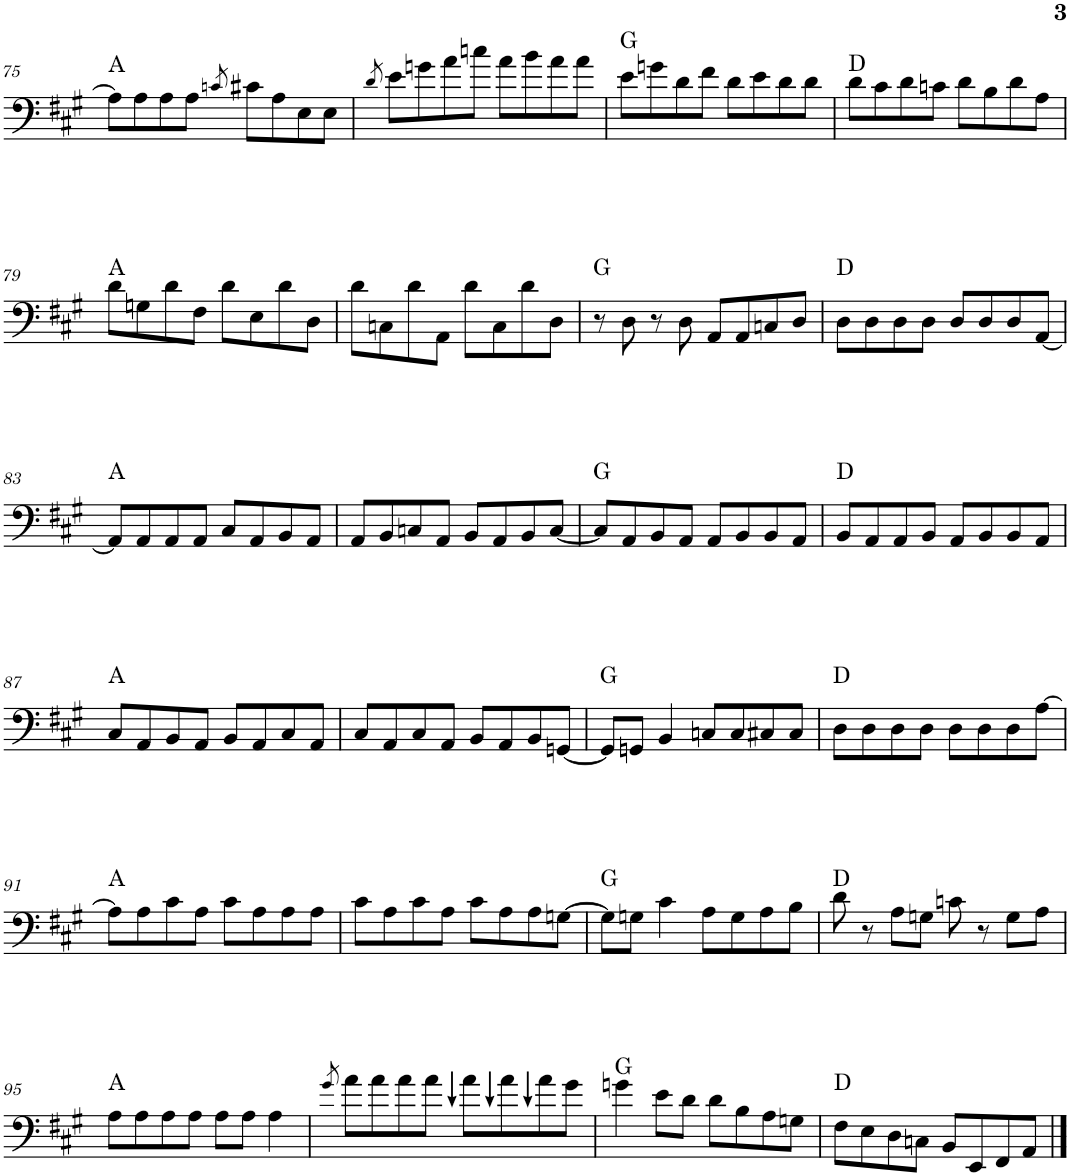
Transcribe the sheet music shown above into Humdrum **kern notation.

**kern	**harte
*part1	*part1
*staff1	*
*I"Bass Guitar	*
*I'B. Guit.	*
!!LO:PB:g=z
*clefF4	*
*Trd7c12	*
*k[f#c#g#]	*
*M4/4	*
=75	=75
8A\L]	A:maj
8A\	.
8A\	.
8A\J	.
8qcn/	.
8c#X\L	.
8A\	.
8E\	.
8E\J	.
=76	=76
8qd/	.
8e\L	.
8gn\	.
8a\	.
8ccn\J	.
8a\L	.
8b\	.
8a\	.
8a\J	.
=77	=77
8e\L	G:maj
8gn\	.
8d\	.
8f#\J	.
8d\L	.
8e\	.
8d\	.
8d\J	.
=78	=78
8d\L	D:maj
8c#\	.
8d\	.
8cn\J	.
8d\L	.
8B\	.
8d\	.
8A\J	.
!!LO:LB:g=z
=79	=79
8d\L	A:maj
8Gn\	.
8d\	.
8F#\J	.
8d\L	.
8E\	.
8d\	.
8D\J	.
=80	=80
8d\L	.
8Cn\	.
8d\	.
8AA\J	.
8d\L	.
8C\	.
8d\	.
8D\J	.
=81	=81
8r	G:maj
8D\	.
8r	.
8D\	.
8AA/L	.
8AA/	.
8Cn/	.
8D/J	.
=82	=82
8D\L	D:maj
8D\	.
8D\	.
8D\J	.
8D/L	.
8D/	.
8D/	.
[8AA/J	.
!!LO:LB:g=z
=83	=83
8AA/L]	A:maj
8AA/	.
8AA/	.
8AA/J	.
8C#/L	.
8AA/	.
8BB/	.
8AA/J	.
=84	=84
8AA/L	.
8BB/	.
8Cn/	.
8AA/J	.
8BB/L	.
8AA/	.
8BB/	.
[8C/J	.
=85	=85
8C/L]	G:maj
8AA/	.
8BB/	.
8AA/J	.
8AA/L	.
8BB/	.
8BB/	.
8AA/J	.
=86	=86
8BB/L	D:maj
8AA/	.
8AA/	.
8BB/J	.
8AA/L	.
8BB/	.
8BB/	.
8AA/J	.
!!LO:LB:g=z
=87	=87
8C#/L	A:maj
8AA/	.
8BB/	.
8AA/J	.
8BB/L	.
8AA/	.
8C#/	.
8AA/J	.
=88	=88
8C#/L	.
8AA/	.
8C#/	.
8AA/J	.
8BB/L	.
8AA/	.
8BB/	.
[8GGn/J	.
=89	=89
8GG/L]	G:maj
8GGn/J	.
4BB/	.
8Cn/L	.
8C/	.
8C#X/	.
8C#/J	.
=90	=90
8D\L	D:maj
8D\	.
8D\	.
8D\J	.
8D\L	.
8D\	.
8D\	.
[8A\J	.
!!LO:LB:g=z
=91	=91
8A\L]	A:maj
8A\	.
8c#\	.
8A\J	.
8c#\L	.
8A\	.
8A\	.
8A\J	.
=92	=92
8c#\L	.
8A\	.
8c#\	.
8A\J	.
8c#\L	.
8A\	.
8A\	.
[8Gn\J	.
=93	=93
8G\L]	G:maj
8Gn\J	.
4c#\	.
8A\L	.
8G\	.
8A\	.
8B\J	.
=94	=94
8d\	D:maj
8r	.
8A\L	.
8Gn\J	.
8cn\	.
8r	.
8G\L	.
8A\J	.
!!LO:LB:g=z
=95	=95
8A\L	A:maj
8A\	.
8A\	.
8A\J	.
8A\L	.
8A\J	.
4A\	.
=96	=96
8qg#/	.
8a\L	.
8a\	.
8a\	.
8a\J	.
8d\: 8a\:L	.
8d\: 8a\:	.
8d\: 8a\:	.
8g#\J	.
=97	=97
4gn\	G:maj
8e\L	.
8d\J	.
8d\L	.
8B\	.
8A\	.
8Gn\J	.
=98	=98
8F#\L	D:maj
8E\	.
8D\	.
8Cn\J	.
8BB/L	.
8EE/	.
8FF#/	.
8AA/J	.
==	==
*-	*-
